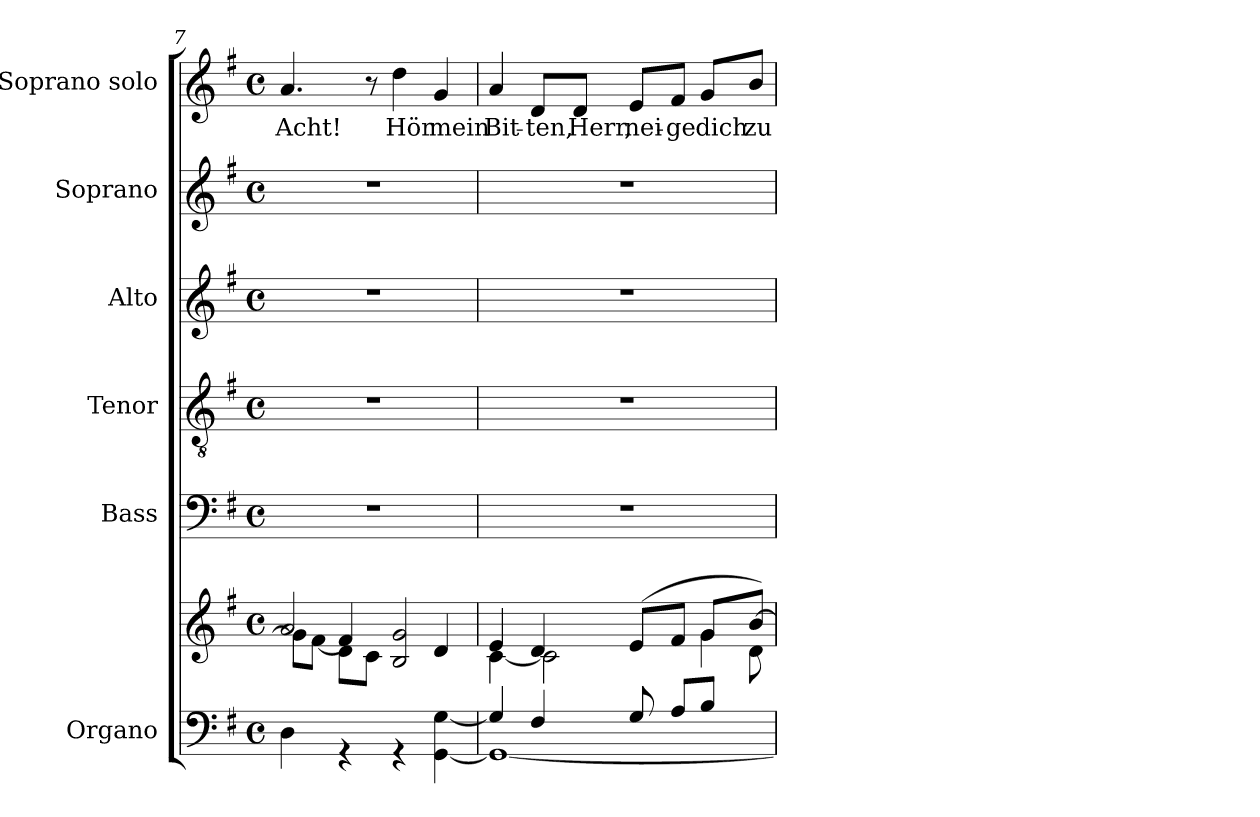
**kern	**kern	**kern	**kern	**kern	**kern	**kern	**text
*part6	*part6	*part5	*part4	*part3	*part2	*part1	*part1
*staff7	*staff6	*staff5	*staff4	*staff3	*staff2	*staff1	*staff1
*I"Organo	*	*I"Bass	*I"Tenor	*I"Alto	*I"Soprano	*I"Soprano solo	*
*I'Org.	*	*I'B.	*I'T.	*I'A.	*I'S.	*I'S.s	*
!!LO:LB:g=z
*clefF4	*clefG2	*clefF4	*clefGv2	*clefG2	*clefG2	*clefG2	*
*k[f#]	*k[f#]	*k[f#]	*k[f#]	*k[f#]	*k[f#]	*k[f#]	*
*M4/4	*M4/4	*M4/4	*M4/4	*M4/4	*M4/4	*M4/4	*
*met(c)	*met(c)	*met(c)	*met(c)	*met(c)	*met(c)	*met(c)	*
=7	=7	=7	=7	=7	=7	=7	=7
*^	*^	*	*	*	*	*	*
*	*	*	*^	*	*	*	*	*	*
!	!	!	!	!	!	!	!	!	!	!LO:LY:b
1ryy	4D\	2a/	8g\L]	4ryy	1r	1r	1r	1r	4.a/	-Acht!
.	.	.	[8f#\J	.	.	.	.	.	.	.
.	4r	.	8d\L	4f#/]	.	.	.	.	.	.
.	.	.	8c\J	.	.	.	.	.	8r	.
!	!	!	!	!	!	!	!	!	!	!LO:LY:b
.	4r	2B/ 2g/	4ryy	2ryy	.	.	.	.	4dd\	Hör
!	!	!	!	!	!	!	!	!	!	!LO:LY:b
.	[4GG\ [4G\	.	4d/	.	.	.	.	.	4g/	mein
=8	=8	=8	=8	=8	=8	=8	=8	=8	=8	=8
!	!	!	!	!	!	!	!	!	!	!LO:LY:b
4G/]	1GG_	4e/	[4c\	2..ryy	1r	1r	1r	1r	4a/	Bit-
!	!	!	!	!	!	!	!	!	!	!LO:LY:b
4F#/	.	4d/	2c\]	.	.	.	.	.	8d/L	-ten,
!	!	!	!	!	!	!	!	!	!	!LO:LY:b
.	.	.	.	.	.	.	.	.	8d/J	Herr,
!	!	!	!	!	!	!	!	!	!	!LO:LY:b
8G/	.	(>8e/L	.	.	.	.	.	.	8e/L	nei-
!	!	!	!	!	!	!	!	!	!	!LO:LY:b
8A/L	.	8f#/J	.	.	.	.	.	.	8f#/J	-ge
!	!	!	!	!	!	!	!	!	!	!LO:LY:b
8B/J	.	8g/L	4g\	.	.	.	.	.	8g/L	dich
!	!	!	!	!	!	!	!	!	!	!LO:LY:b
8ryy	.	[8b/J)	.	8d\	.	.	.	.	8b/J	zu
*v	*v	*	*	*	*	*	*	*	*	*
*	*v	*v	*v	*	*	*	*	*	*
=	=	=	=	=	=	=	=
*-	*-	*-	*-	*-	*-	*-	*-
